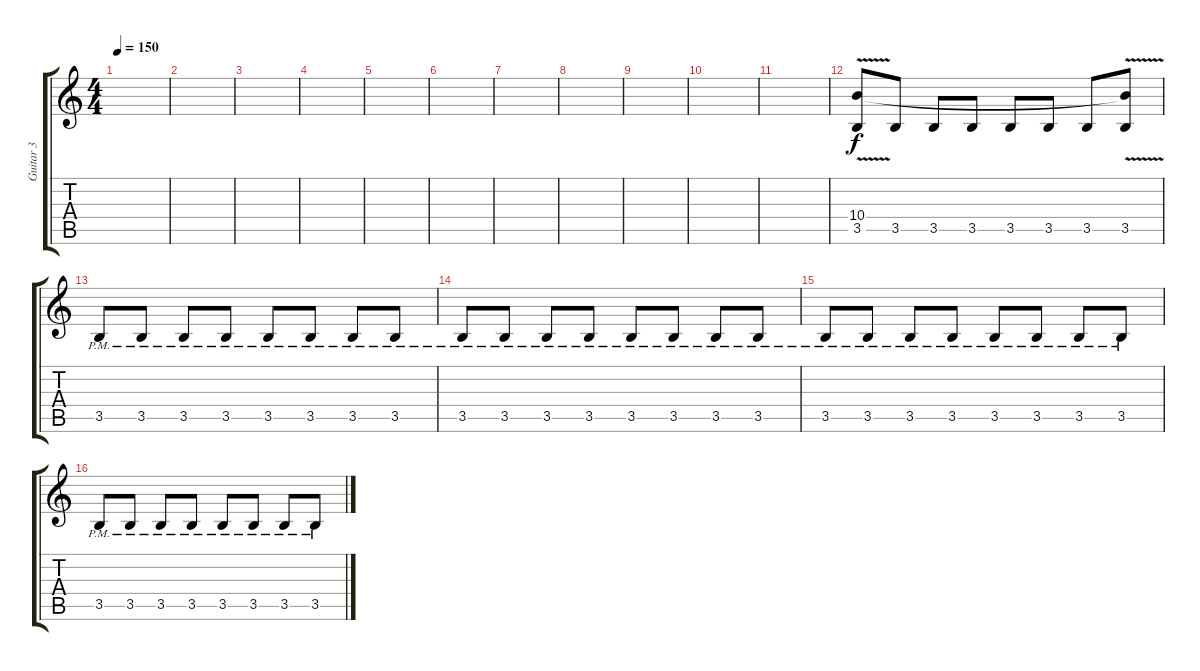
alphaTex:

\track ("Guitar 3" "Guitar 3") {instrument distortionguitar}
\staff {score tabs}
\tuning (Eb4 Bb3 Gb3 Db3 Ab2 Eb2) {hide}
\ts (4 4)
\tempo 150
\clef g2
\ks c
|
|
|
|
|
|
|
|
|
|
|
(10.4{v} 3.5).8 3.5.8 3.5.8 3.5.8 3.5.8 3.5.8 3.5.8 (10.4{t} 3.5).8 |
3.5{pm}.8 3.5{pm}.8 3.5{pm}.8 3.5{pm}.8 3.5{pm}.8 3.5{pm}.8 3.5{pm}.8 3.5{pm}.8 |
3.5{pm}.8 3.5{pm}.8 3.5{pm}.8 3.5{pm}.8 3.5{pm}.8 3.5{pm}.8 3.5{pm}.8 3.5{pm}.8 |
3.5{pm}.8 3.5{pm}.8 3.5{pm}.8 3.5{pm}.8 3.5{pm}.8 3.5{pm}.8 3.5{pm}.8 3.5{pm}.8 |
3.5{pm}.8 3.5{pm}.8 3.5{pm}.8 3.5{pm}.8 3.5{pm}.8 3.5{pm}.8 3.5{pm}.8 3.5{pm}.8
